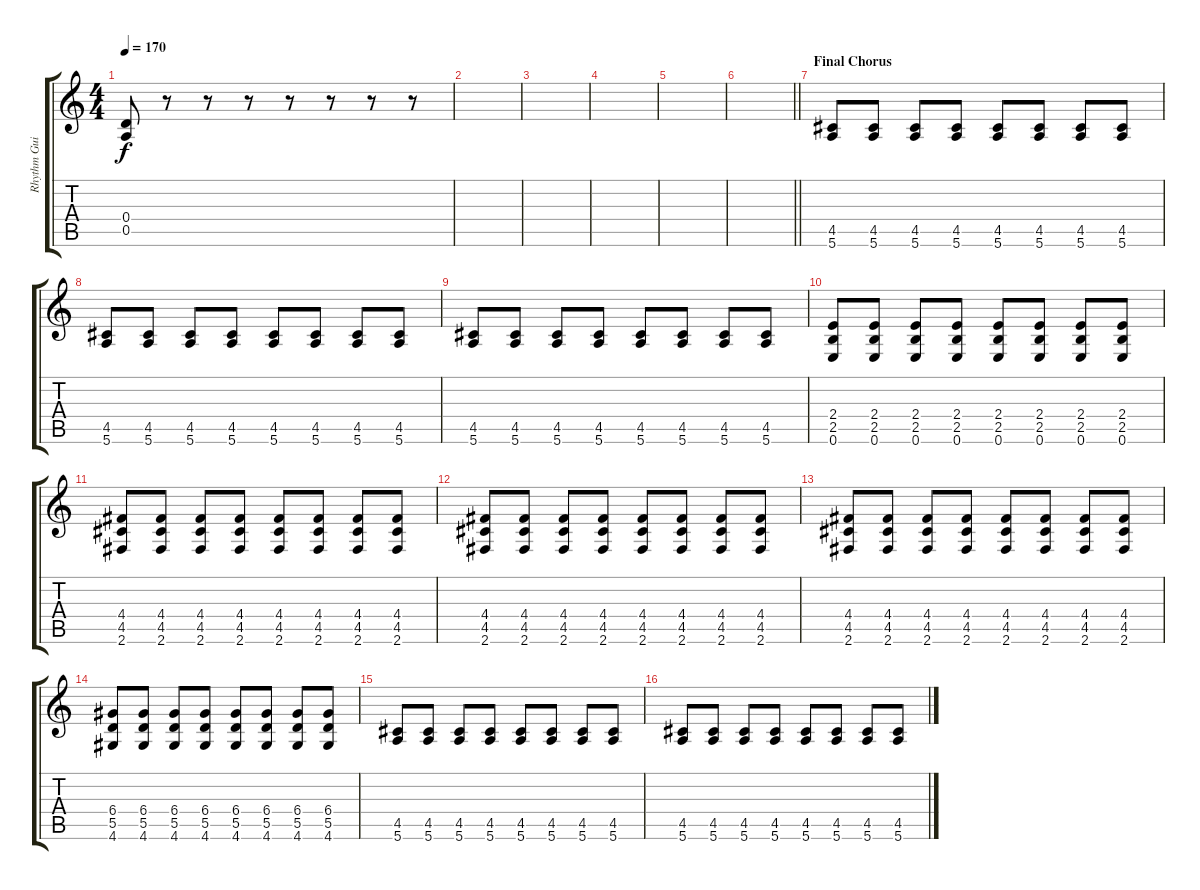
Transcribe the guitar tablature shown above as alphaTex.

\track ("Rhythm Guitar" "Rhythm Gui") {instrument distortionguitar}
\staff {score tabs}
\tuning (E4 B3 G3 D3 A2 E2) {hide}
\ts (4 4)
\tempo 170
\clef g2
\ks c
(0.4 0.5).8{dy f} r.8 r.8 r.8 r.8 r.8 r.8 r.8 |
|
|
|
|
\barLineRight lightlight
|
\section ("" "Final Chorus")
(4.5 5.6).8 (4.5 5.6).8 (4.5 5.6).8 (4.5 5.6).8 (4.5 5.6).8 (4.5 5.6).8 (4.5 5.6).8 (4.5 5.6).8 |
(4.5 5.6).8 (4.5 5.6).8 (4.5 5.6).8 (4.5 5.6).8 (4.5 5.6).8 (4.5 5.6).8 (4.5 5.6).8 (4.5 5.6).8 |
(4.5 5.6).8 (4.5 5.6).8 (4.5 5.6).8 (4.5 5.6).8 (4.5 5.6).8 (4.5 5.6).8 (4.5 5.6).8 (4.5 5.6).8 |
(2.4 2.5 0.6).8 (2.4 2.5 0.6).8 (2.4 2.5 0.6).8 (2.4 2.5 0.6).8 (2.4 2.5 0.6).8 (2.4 2.5 0.6).8 (2.4 2.5 0.6).8 (2.4 2.5 0.6).8 |
(4.4 4.5 2.6).8 (4.4 4.5 2.6).8 (4.4 4.5 2.6).8 (4.4 4.5 2.6).8 (4.4 4.5 2.6).8 (4.4 4.5 2.6).8 (4.4 4.5 2.6).8 (4.4 4.5 2.6).8 |
(4.4 4.5 2.6).8 (4.4 4.5 2.6).8 (4.4 4.5 2.6).8 (4.4 4.5 2.6).8 (4.4 4.5 2.6).8 (4.4 4.5 2.6).8 (4.4 4.5 2.6).8 (4.4 4.5 2.6).8 |
(4.4 4.5 2.6).8 (4.4 4.5 2.6).8 (4.4 4.5 2.6).8 (4.4 4.5 2.6).8 (4.4 4.5 2.6).8 (4.4 4.5 2.6).8 (4.4 4.5 2.6).8 (4.4 4.5 2.6).8 |
(6.4 5.5 4.6).8 (6.4 5.5 4.6).8 (6.4 5.5 4.6).8 (6.4 5.5 4.6).8 (6.4 5.5 4.6).8 (6.4 5.5 4.6).8 (6.4 5.5 4.6).8 (6.4 5.5 4.6).8 |
(4.5 5.6).8 (4.5 5.6).8 (4.5 5.6).8 (4.5 5.6).8 (4.5 5.6).8 (4.5 5.6).8 (4.5 5.6).8 (4.5 5.6).8 |
(4.5 5.6).8 (4.5 5.6).8 (4.5 5.6).8 (4.5 5.6).8 (4.5 5.6).8 (4.5 5.6).8 (4.5 5.6).8 (4.5 5.6).8
